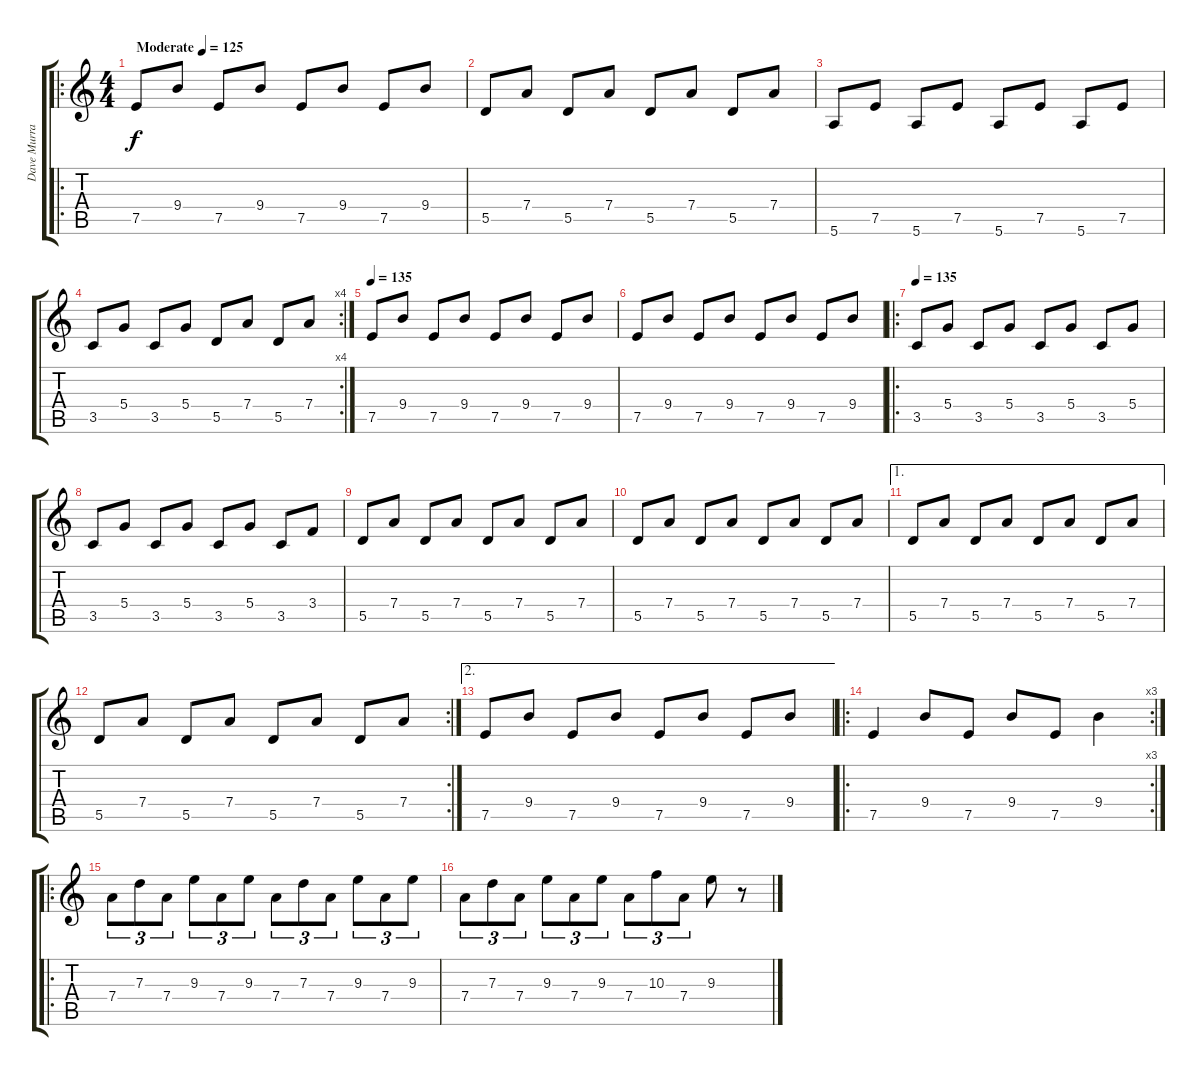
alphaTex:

\track ("Dave Murray" "Dave Murra") {instrument distortionguitar}
\staff {score tabs}
\tuning (E4 B3 G3 D3 A2 E2) {hide}
\ro
\ts (4 4)
\tempo (125 "Moderate")
\tempo 135
\tempo (125 "Moderate")
\clef g2
\ks c
7.5.8{dy f instrument distortionguitar} 9.4.8 7.5.8 9.4.8 7.5.8 9.4.8 7.5.8 9.4.8 |
5.5.8 7.4.8 5.5.8 7.4.8 5.5.8 7.4.8 5.5.8 7.4.8 |
5.6.8 7.5.8 5.6.8 7.5.8 5.6.8 7.5.8 5.6.8 7.5.8 |
\rc 4
3.5.8 5.4.8 3.5.8 5.4.8 5.5.8 7.4.8 5.5.8 7.4.8 |
\tempo 135
7.5.8 9.4.8 7.5.8 9.4.8 7.5.8 9.4.8 7.5.8 9.4.8 |
7.5.8 9.4.8 7.5.8 9.4.8 7.5.8 9.4.8 7.5.8 9.4.8 |
\ro
\tempo 135
3.5.8 5.4.8 3.5.8 5.4.8 3.5.8 5.4.8 3.5.8 5.4.8 |
3.5.8 5.4.8 3.5.8 5.4.8 3.5.8 5.4.8 3.5.8 3.4.8 |
5.5.8 7.4.8 5.5.8 7.4.8 5.5.8 7.4.8 5.5.8 7.4.8 |
5.5.8 7.4.8 5.5.8 7.4.8 5.5.8 7.4.8 5.5.8 7.4.8 |
\ae 1
5.5.8 7.4.8 5.5.8 7.4.8 5.5.8 7.4.8 5.5.8 7.4.8 |
\rc 2
5.5.8 7.4.8 5.5.8 7.4.8 5.5.8 7.4.8 5.5.8 7.4.8 |
\ae 2
7.5.8 9.4.8 7.5.8 9.4.8 7.5.8 9.4.8 7.5.8 9.4.8 |
\ro
\rc 3
7.5.4 9.4.8 7.5.8 9.4.8 7.5.8 9.4.4 |
\ro
7.4.8{tu (3 2)} 7.3.8{tu (3 2)} 7.4.8{tu (3 2)} 9.3.8{tu (3 2)} 7.4.8{tu (3 2)} 9.3.8{tu (3 2)} 7.4.8{tu (3 2)} 7.3.8{tu (3 2)} 7.4.8{tu (3 2)} 9.3.8{tu (3 2)} 7.4.8{tu (3 2)} 9.3.8{tu (3 2)} |
7.4.8{tu (3 2)} 7.3.8{tu (3 2)} 7.4.8{tu (3 2)} 9.3.8{tu (3 2)} 7.4.8{tu (3 2)} 9.3.8{tu (3 2)} 7.4.8{tu (3 2)} 10.3.8{tu (3 2)} 7.4.8{tu (3 2)} 9.3.8 r.8
